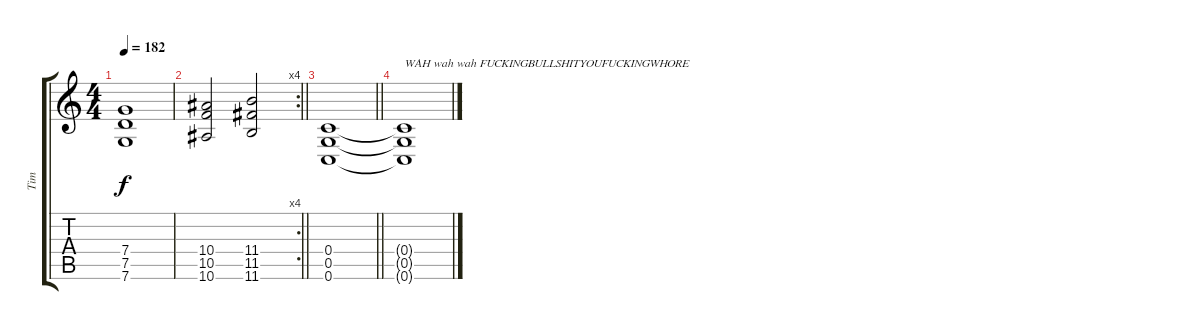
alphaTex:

\track ("Tim" "Tim") {instrument distortionguitar}
\staff {score tabs}
\tuning (D4 A3 F3 C3 G2 C2) {hide}
\ts (4 4)
\tempo 182
\clef g2
\ks c
(7.4 7.5 7.6).1{dy f} |
\rc 4
\barLineRight lightlight
(10.4 10.5 10.6).2 (11.4 11.5 11.6).2 |
\section ("" "")
\barLineRight lightlight
(0.4 0.5 0.6).1 |
\section ("" "")
(0.4{t} 0.5{t} 0.6{t}).1{txt "WAH wah wah FUCKINGBULLSHITYOUFUCKINGWHORE"}
